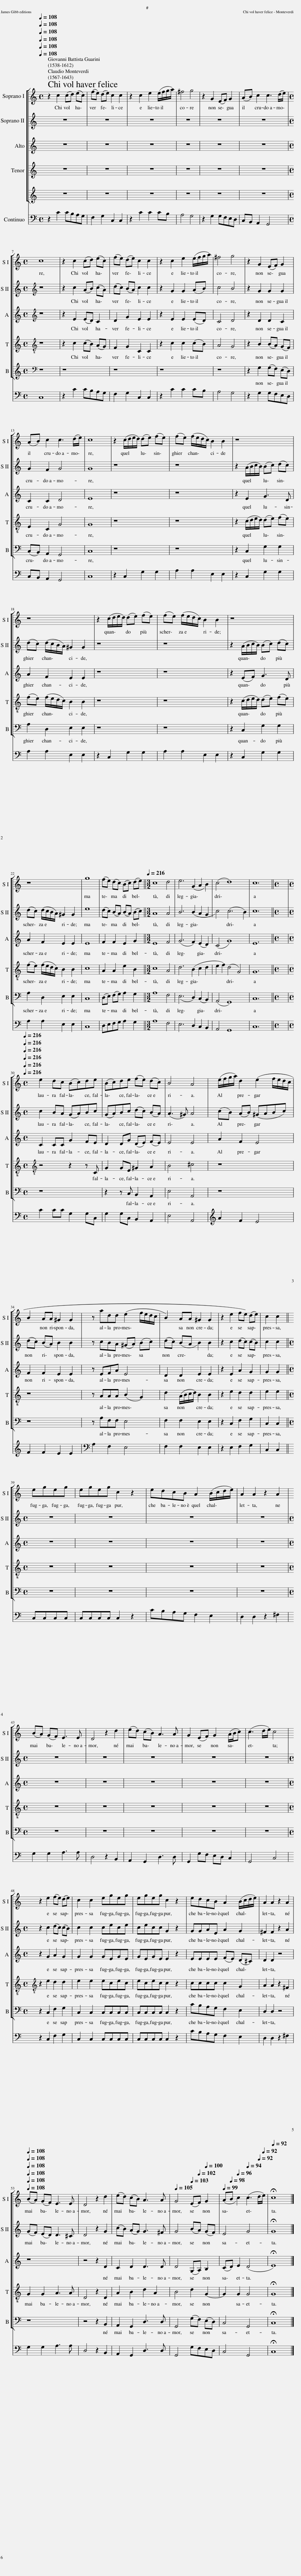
X:1
%%score [ 1 2 3 4 5 ] 6
L:1/8
Q:1/4=108
M:4/4
I:linebreak $
K:C
V:1 treble
V:2 treble
V:3 treble
V:4 treble
V:5 treble
V:6 bass
V:1
 z2 c2 (cd) (ec) | (fe) (de) c2 c2 | z2 c2 e2 (e/f/g/a/) | ^f4 g4 | z2 G2 (EF) G2 | %5
 (AB) c2 c3 (d/e/) |$[M:4/4] c8 | z2 c2 (cd) (ec) | (fe) (de) c2 c2 | z2 c2 e2 (e/f/g/a/) | %10
 ^f4 g4 | z2 G2 (EF) G2 |$ (AB) c2 c3 (d/e/) | c8 | z2 (c/d/e/d/) (de) (fe) | %15
 (fe) (f/e/d/c/) B2 B2 | z8 |$ z8 | z2 (c/d/e/d/) (de) (fe) | (fe) (f/e/d/c/) B2 B2 | %20
 z8 |$ z8 | g8 | (fe) (dc) (Bc) (de) ||[M:3/2][Q:1/4=216] c8 d4 | %25
 e6 (G2 A2 B2) | (c4 d8) | c12 ||[M:4/4] x8 |$[M:4/4][Q:1/4=216][Q:1/4=216][Q:1/4=216][Q:1/4=216][Q:1/4=216][Q:1/4=216] e2 dc (Bc)de | %30
 (Bc)de (fe) (dc) | B4 A4 | (e/f/g/a/) d2 (e2 f/e/d/c/ |$ B2 AA ^G2 G2 | z add (e2 f/e/d/c/ | %35
 B2) AA ^G2 G2 | z2 e2 fe) (de) | c2 c2 ||$ egeg | egeg c2 z2 | %40
 edcB A2 (B/c/d/e/) | A2 A2 z2 A2 |$ (BA) (GF) E3 E | D4 z2 d2 | (ed) (cB) A3 A | %45
 G2 (EF) G2 (A/B/c) | (c3 d/e/) c4 |$ z2 e2 (fe) (de) | c2 c2 egeg | egeg c2 z2 | %50
 edcB A2 (B/c/d/e/) | A2 A2 z2 A2 |$[Q:1/4=108][Q:1/4=108][Q:1/4=108][Q:1/4=108][Q:1/4=108][Q:1/4=108] (BA) (GF) E3 E | D4 z2 d2 | (ed) (cB) A3 A | %55
[Q:1/4=105] G4[Q:1/4=103] (E[Q:1/4=102]F)[Q:1/4=100] G2 |[Q:1/4=99] (A[Q:1/4=98]B[Q:1/4=96] c2)[Q:1/4=94] (c3[Q:1/4=92] d/[Q:1/4=92]e/) |[Q:1/4=92] !fermata!c8 |] %58
V:2
 z8 | z8 | z8 | z8 | z8 | %5
 z8 |$[M:4/4][K:treble] z8 | z2 c2 (AB) (cA) | (dc) (BA) c2 c2 | z2 G2 G2 (AB) | %10
 c4 B4 | z2 G2 G2 G2 |$ G2 F2 G4 | G8 | z8 | %15
 z8 | z2 (A/B/c/B/) (Bc) (dc) |$ (dc) (d/c/B/A/) ^G2 G2 | z8 | z8 | %20
 z2 (A/B/c/B/) (Bc) (dc) |$ (dc) (d/c/B/A/) ^G2 G2 | e8 | (dc) (BA) (BA) (Bc) ||[M:3/2] A8 A4 | %25
 B6 (B2 A2 G2 | c4) (c6 B2) | c12 ||[M:4/4] x8 |$[M:4/4] c2 BA (GA)Bc | %30
 (GA)Bc (dc) (BA) | (A3 ^G) A4 | (cB) (AB) (^GABc) |$ (dc) (BA) B2 B2 | z cBA (^GA) (Bc) | %35
 (dc) (BA B2) B2 | z2 c2 (dc) (cB) | c2 c2 ||$[M:4/4] z4 | z8 | %40
 z8 | z8 |$[M:4/4] z8 | z8 | z8 | %45
 z8 | z8 |$[M:4/4] z2 c2 (dc) (cB) | c2 c2 cece | cecc G2 z2 | %50
 GGAE A2 G2 | ^F2 F2 z2 A2 |$ (GF) (ED) D3 ^C | D4 z2 G2 | (cB) (AG) G3 ^F | %55
 G4 (BA) (GF) | E4 G4 | !fermata!G8 |] %58
V:3
 z8 | z8 | z8 | z8 | z8 | %5
 z8 |$[M:4/4][K:treble] z8 | z2 E2 (ED) C2 | D2 G2 E2 E2 | z2 E2 E2 (ED) | %10
 C4 D4 | z2 D2 D2 C2 |$ C2 C2 D4 | E8 | z8 | %15
 z8 | z2 E2 G3 D |$ A2 F2 E2 E2 | z8 | z8 | %20
 z2 (EF) G3 D |$ A2 F2 E2 E2 | E8 | F2 F2 E2 G2 ||[M:3/2] E8 F4 | %25
 (G6 F2) (E2 D2) | (C4 G8) | E12 ||[M:4/4] x8 |$[M:4/4] C2 CC G2 FE | %30
 D2 DG (DE) (FE) | E4 E4 | A2 F2 E4 |$ F2 F2 E2 E2 | z EFA E4 | %35
 D2 D2 E2 E2 | z2 E2 A2 G2 | G2 G2 ||$[M:4/4] z4 | z8 | %40
 z8 | z8 |$[M:4/4] z8 | z8 | z8 | %45
 z8 | z8 |$[M:4/4] z2 G2 A2 G2 | G2 G2 GEGE | GEGE E2 z2 | %50
 EEEE (FE) (D^C) | D2 D2 z4 |$ z8 | z4 z2 D2 | C2 D2 D3 D | %55
 D4 (G,A,) B,2 | (CD) E2 (D4 | !fermata!E8) |] %58
V:4
 z8 | z8 | z8 | z8 | z8 | %5
 z8 |$[M:4/4][K:treble-8] z8 | z2 c2 (cB) (AG) | F2 G2 C2 C2 | z2 c2 c2 (cB) | %10
 A4 G4 | z2 B2 (BA) (GF) |$ E2 C2 G4 | G8 | z8 | %15
 z8 | z2 (c/d/e/d/) (de) (fe) |$ (fe) (f/e/d/c/) B2 B2 | z8 | z8 | %20
 z2 (c/d/e/d/) (de) (fe) |$ (fe) (f/e/d/c/) B2 B2 | c8 | A2 A2 e2 B2 ||[M:3/2] c8 A4 | %25
 d6 (B2 c2 d2 | e2 f2) (d4 G4) | G12 ||[M:4/4] x8 |$[M:4/4][K:treble-8] z4 z2 z C | %30
 G2 GE ^G2 A2 | B4 ^c4 | z8 |$ z8 | z AAA (B2 G2) | %35
 d2 (A/B/c/d/) B2 B2 | z2 e2 d2 d2 | e2 e2 ||$[M:4/4] z4 | z8 | %40
 z8 | z8 |$[M:4/4] z8 | z8 | z8 | %45
 z8 | z8 |$[M:4/4][K:treble-8] z2 e2 d2 d2 | e2 e2 ecec | ecec c2 z2 | %50
 cccc c2 G2 | A2 A2 z2 ^F2 |$ G2 G2 A3 A | D4 z2 D2 | A2 B2 d2 A2 | %55
 B4 d2 G2- | G2 G2 G4 | !fermata!G8 |] %58
V:5
 z8 | z8 | z8 | z8 | z8 | %5
 z8 |$[M:4/4][K:bass] z8 | z8 | z8 | z8 | %10
 z8 | z2 G,2 (G,F,) (E,D,) |$ (C,B,,) A,,2 G,,4 | C,8 | z8 | %15
 z8 | z2 C,2 G,2 G,2 |$ A,2 D,2 E,2 E,2 | z8 | z8 | %20
 z2 C,2 G,2 G,2 |$ A,2 D,2 E,2 E,2 | C,8 | (D,E,) (F,G,) A,2 G,2 ||[M:3/2] A,8 F,4 | %25
 (E,6 D,2) (C,2 B,,2) | (A,,4 G,,8) | C,12 ||[M:4/4] x8 |$[M:4/4] z8 | %30
 z2 z C, B,,2 A,,2 | E,4 A,,4 | z8 |$ z8 | z A,F,F, E,4 | %35
 F,2 F,2 E,2 E,2 | z2 C,2 F,2 G,2 | C,2 C,2 ||$[M:4/4] z4 | z8 | %40
 z8 | z8 |$[M:4/4] z8 | z8 | z8 | %45
 z8 | z8 |$[M:4/4] z2 C,2 F,2 G,2 | C,2 C,2 C,C,C,C, | C,C,C,C, C,2 z2 | %50
 CB,A,G, F,2 E,2 | D,2 D,2 z4 |$ z8 | z4 z2 B,,2 | A,,2 G,,2 D,3 D, | %55
 G,,4 (G,F,) (E,D,) | C,4 G,,4 | !fermata!C,8 |] %58
V:6
 z2 C2 CB,A,G, | F,2 G,2 C,2 C,2 | z2 C2 C2 CB, | A,4 G,4 | z2 G,2 G,F,E,D, | %5
 C,B,, A,,2 G,,4 |$[M:4/4] C,8 | z2 C2 CB,A,G, | F,2 G,2 C,2 C,2 | z2 C2 C2 CB, | %10
 A,4 G,4 | z2 G,2 G,F,E,D, |$ C,B,, A,,2 G,,4 | C,8 | z2 C,2 G,2 G,2 | %15
 A,2 A,2 E,2 E,2 | z2 C,2 G,2 G,2 |$ A,2 A,2 E,2 E,2 | z2 C,2 G,2 G,2 | A,2 A,2 E,2 E,2 | %20
 z2 C,2 G,2 G,2 |$ A,2 A,2 E,2 E,2 | C,8 | D,E,F,G, A,2 G,2 ||[M:3/2] A,8 F,4 | %25
 E,6 D,2 C,2 B,,2 | A,,4 G,,8 | C,12 ||[M:4/4] x8 |$[M:4/4] C2 CC G,2 G,C, | %30
 G,2 G,C, B,,2 A,,2 | E,4 A,,4 | A2 F2 E4 |$ F2 F2 E2 E2 | A,2 F,2 E,4 | %35
 F,2 F,2 E,2 E,2 | z2 E,2 F,2 G,2 | C,2 C,2 ||$ C,C,C,C, | C,C,C,C, C,2 z2 | %40
 CB,A,G, F,2 E,2 | D,2 D,2 z2 ^F,2 |$ G,2 G,2 A,3 A, | D,4 z2 B,,2 | A,,2 G,,2 D,3 D, | %45
 G,,2 G,F, E,D, C,2 | G,,4 C,4 |$ z2 C,2 F,2 G,2 | C,2 C,2 C,C,C,C, | C,C,C,C, C,2 z2 | %50
 CB,A,G, F,2 E,2 | D,2 D,2 z2 ^F,2 |$ G,2 G,2 A,3 A, | D,4 z2 B,,2 | A,,2 G,,2 D,3 D, | %55
 G,,4 G,F,E,D, | C,4 G,,4 | !fermata!C,8 |] %58
